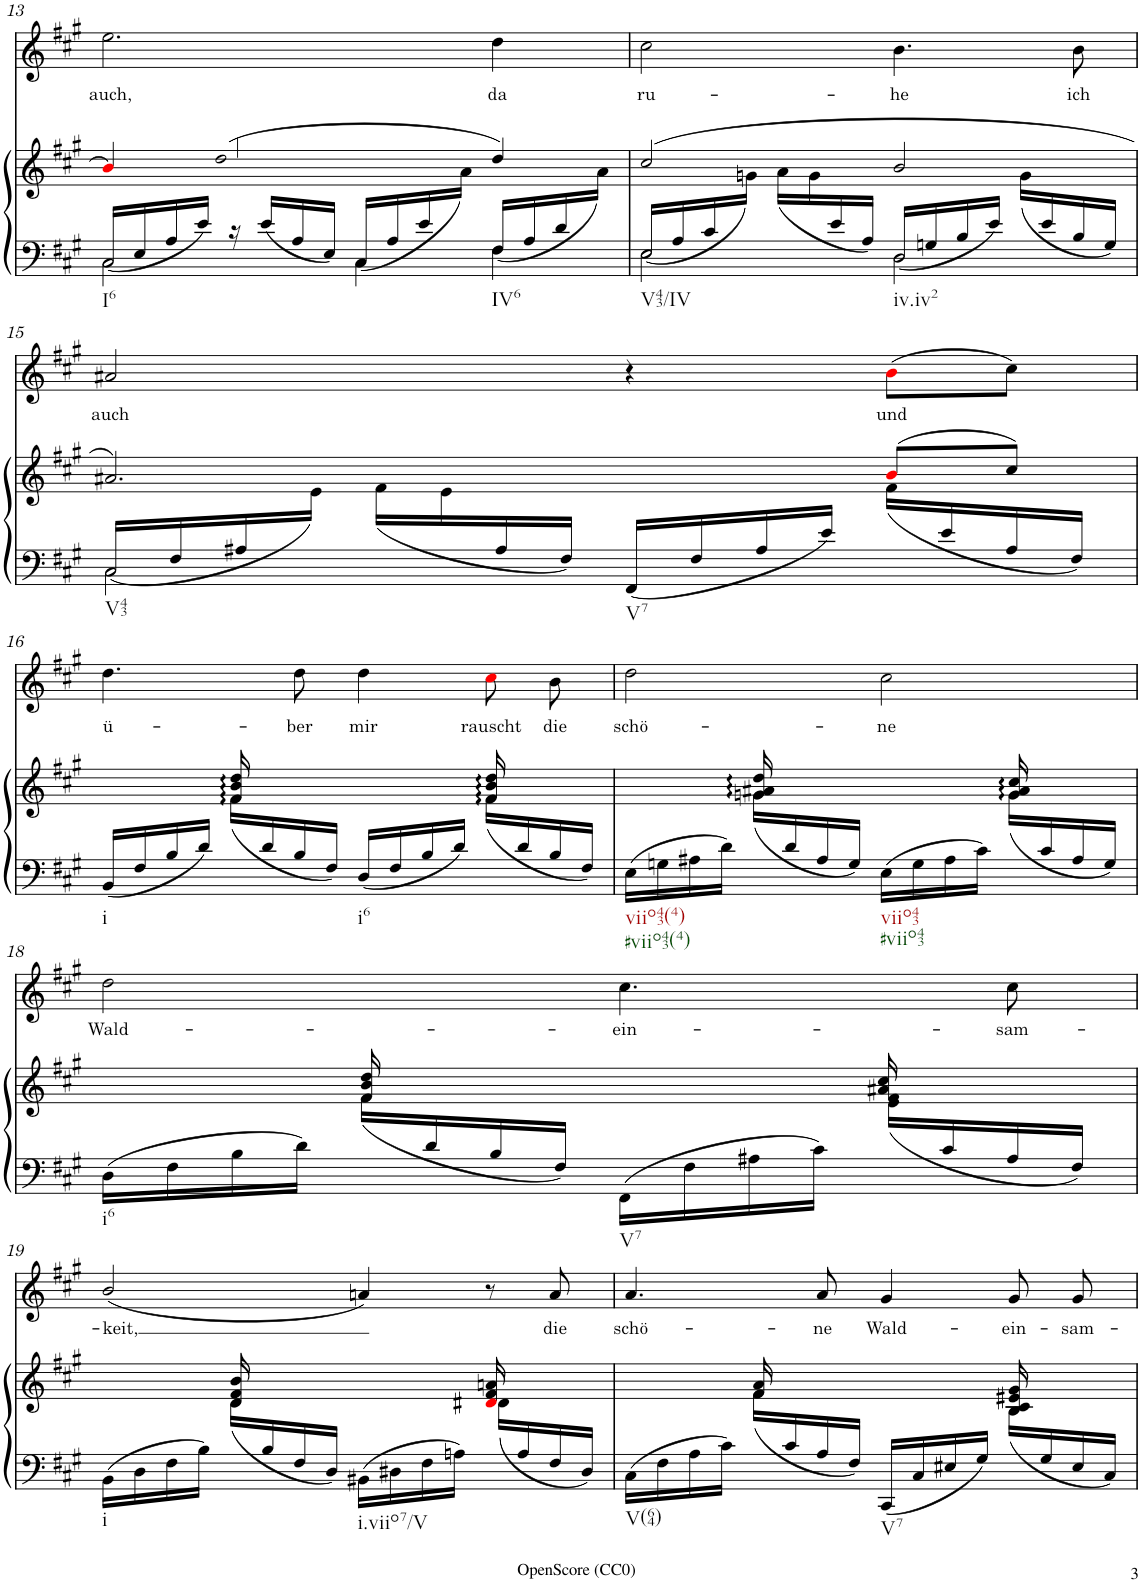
**kern	**kern	**kern	**text
*part2	*part2	*part1	*part1
*staff3	*staff2	*staff1	*staff1
*I"Piano	*	*I"Voice	*
*I'Pno	*	*	*
!!LO:PB:g=z
*clefF4	*clefG2	*clefG2	*
*k[f#c#g#]	*k[f#c#g#]	*k[f#c#g#]	*
*M4/4	*M4/4	*M4/4	*
*met(c)	*met(c)	*met(c)	*
=13	=13	=13	=13
*^	*	*	*
!LO:TX:b:t=I6	!	!	!	!
!LO:N:head=open	!LO:N:head=open	!	!	!LO:LY:b
*	*	*^	*	*
16C#/LL	2C#\	4bi/]	8.ryy	2.ee\	auch,
16E/	.	.	.	.	.
16A/	.	.	.	.	.
*	*	*v	*v	*	*
16e/JJ	.	.	.	.
16r	.	(>2ee/	.	.
16e/LL	.	.	.	.
16A/	.	.	.	.
16E/JJ	.	.	.	.
!	!LO:N:head=solid	!	!	!
(<16C#/LL	4C#\	.	.	.
16A/	.	.	.	.
16e/	.	.	.	.
*	*	*^	*	*
16ryy	.	.	16a\JJ)	.	.
!LO:TX:b:t=IV6	!	!	!	!	!
!	!	!	!	!	!LO:LY:b
(<16F#/LL	4F#\	4dd/)	8.ryy	4dd\	da
16A/	.	.	.	.	.
16d/	.	.	.	.	.
16ryy	.	.	16a\JJ)	.	.
=14	=14	=14	=14	=14	=14
!LO:TX:b:t=V43/IV	!	!	!	!	!
!LO:N:head=open	!LO:N:head=open	!	!	!	!LO:LY:b
(<16E/LL	2E\	(>2cc#/	8.ryy	2cc#\	ru-
16A/	.	.	.	.	.
16c#/	.	.	.	.	.
8.ryy	.	.	16gn\JJ)	.	.
.	.	.	(<16a\LL	.	.
.	.	.	16g\	.	.
16e/	.	.	4.ryy	.	.
16A/JJ)	.	.	.	.	.
!LO:TX:b:t=iv.iv2	!	!	!	!	!
!LO:N:head=open	!LO:N:head=open	!	!	!	!LO:LY:b
16D/LL	2D\	2b/	.	4.b\	-he
16Gn/	.	.	.	.	.
16B/	.	.	.	.	.
16e/JJ	.	.	.	.	.
16ryy	.	.	(<16g\LL	.	.
16e/	.	.	8.ryy	.	.
!	!	!	!	!	!LO:LY:b
16B/	.	.	.	8b\	ich
16G/JJ)	.	.	.	.	.
!!LO:LB:g=z
=15	=15	=15	=15	=15	=15
!LO:TX:b:t=V43	!	!	!	!	!
!LO:N:head=open	!LO:N:head=open	!	!	!	!LO:LY:b
(<16C#/LL	2C#\	2.a#X/)	8.ryy	2a#X/	auch
16F#/	.	.	.	.	.
16A#X/	.	.	.	.	.
8.ryy	.	.	16e\JJ)	.	.
.	.	.	(<16f#\LL	.	.
.	.	.	16e\	.	.
16A#/	.	.	4.ryy	.	.
16F#/JJ)	.	.	.	.	.
!LO:TX:b:t=V7	!	!	!	!	!
16FF#/LL	2ryy	.	.	4r	.
16F#/	.	.	.	.	.
16A#/	.	.	.	.	.
16e/JJ	.	.	.	.	.
!	!	!	!	!	!LO:LY:b
16ryy	.	(>8bi/L	(<16f#\LL	(8bi\L	und
16e/	.	.	8.ryy	.	.
16A#/	.	8cc#/J)	.	8cc#\J)	.
16F#/JJ)	.	.	.	.	.
*v	*v	*	*	*	*
!!LO:LB:g=z
=16	=16	=16	=16	=16
!LO:TX:b:t=i	!	!	!	!
!	!	!	!	!LO:LY:b
16BB/LL	4ryy	4ryy	4.dd\	ü-
16F#/	.	.	.	.
16B/	.	.	.	.
16d/JJ	.	.	.	.
16ryy	16f#/:: 16b/:: 16dd/::	(<16f#\LL	.	.
16d/	16ryy	4..ryy	.	.
!	!	!	!	!LO:LY:b
16B/	8ryy	.	8dd\	-ber
16F#/JJ)	.	.	.	.
!LO:TX:b:t=i6	!	!	!	!
!	!	!	!	!LO:LY:b
16D/LL	4ryy	.	4dd\	mir
16F#/	.	.	.	.
16B/	.	.	.	.
16d/JJ	.	.	.	.
!	!	!	!	!LO:LY:b
16ryy	16f#/:: 16b/:: 16dd/::	(<16f#\LL	8cc#i\	rauscht
16d/	16ryy	8.ryy	.	.
!	!	!	!	!LO:LY:b
16B/	8ryy	.	8b\	die
16F#/JJ)	.	.	.	.
=17	=17	=17	=17	=17
!LO:TX:b:t=viio43(4)	!	!	!	!
!LO:TX:b:t=#viio43(4)	!	!	!	!
!	!	!	!	!LO:LY:b
16E\LL	4ryy	4ryy	2dd\	schö-
16Gn\	.	.	.	.
16A#X\	.	.	.	.
16d\JJ	.	.	.	.
16ryy	16gn/:: 16a#X/:: 16dd/::	(<16g\LL	.	.
16d/	16ryy	4..ryy	.	.
16A#/	8ryy	.	.	.
16G/JJ)	.	.	.	.
!LO:TX:b:t=viio43	!	!	!	!
!LO:TX:b:t=#viio43	!	!	!	!
!	!	!	!	!LO:LY:b
16E\LL	4ryy	.	2cc#\	-ne
16G\	.	.	.	.
16A#\	.	.	.	.
16c#\JJ	.	.	.	.
16ryy	16g/:: 16a#/:: 16cc#/::	(<16g\LL	.	.
16c#/	16ryy	8.ryy	.	.
16A#/	8ryy	.	.	.
16G/JJ)	.	.	.	.
!!LO:LB:g=z
=18	=18	=18	=18	=18
!LO:TX:b:t=i6	!	!	!	!
!	!	!	!	!LO:LY:b
16D\LL	4ryy	4ryy	2dd\	Wald-
16F#\	.	.	.	.
16B\	.	.	.	.
16d\JJ	.	.	.	.
16ryy	16f#/ 16b/ 16dd/	(<16f#\LL	.	.
16d/	16ryy	4..ryy	.	.
16B/	8ryy	.	.	.
16F#/JJ)	.	.	.	.
!LO:TX:b:t=V7	!	!	!	!
!	!	!	!	!LO:LY:b
16FF#\LL	4ryy	.	4.cc#\	-ein-
16F#\	.	.	.	.
16A#X\	.	.	.	.
16c#\JJ	.	.	.	.
16ryy	16f#/ 16a#X/ 16cc#/	(<16e\LL	.	.
16c#/	16ryy	8.ryy	.	.
!	!	!	!	!LO:LY:b
16A#/	8ryy	.	8cc#\	-sam-
16F#/JJ)	.	.	.	.
!!LO:LB:g=z
=19	=19	=19	=19	=19
!LO:TX:b:t=i	!	!	!	!
!	!	!	!	!LO:LY:b
16BB\LL	4ryy	4ryy	(2b/	-keit,
16D\	.	.	.	.
16F#\	.	.	.	.
16B\JJ	.	.	.	.
16ryy	16d/ 16f#/ 16b/	(<16d\LL	.	.
16B/	16ryy	4..ryy	.	.
16F#/	8ryy	.	.	.
16D/JJ)	.	.	.	.
!LO:TX:b:t=i.viio7/V	!	!	!	!
16BB#X\LL	4ryy	.	4an/)	.
16D#X\	.	.	.	.
16F#\	.	.	.	.
16An\JJ	.	.	.	.
16ryy	16di/ 16f#/ 16an/	(<16d#X\LL	8r	.
16A/	16ryy	8.ryy	.	.
!	!	!	!	!LO:LY:b
16F#/	8ryy	.	8a/	die
16D#/JJ)	.	.	.	.
=20	=20	=20	=20	=20
*^	*	*	*	*
!LO:TX:b:t=V(64)	!	!	!	!	!
!	!	!	!	!	!LO:LY:b
16C#\LL	2ryy	4ryy	4ryy	4.a/	schö-
16F#\	.	.	.	.	.
16A\	.	.	.	.	.
16c#\JJ	.	.	.	.	.
16ryy	.	16f#/ 16a/	(<16f#\LL	.	.
16c#/	.	16ryy	4..ryy	.	.
!	!	!	!	!	!LO:LY:b
16A/	.	8ryy	.	8a/	-ne
16F#/JJ)	.	.	.	.	.
!LO:TX:b:t=V7	!	!	!	!	!
!	!	!	!	!	!LO:LY:b
16CC#/LL	2ryy	4ryy	.	4g#/	Wald-
16C#/	.	.	.	.	.
16E#X/	.	.	.	.	.
16G#/JJ	.	.	.	.	.
!	!	!	!	!	!LO:LY:b
16ryy	.	16B/ 16c#/ 16e#X/ 16g#/	(<16B\LL	8g#/	-ein-
16G#/	.	16ryy	8.ryy	.	.
!	!	!	!	!	!LO:LY:b
16E#/	.	8ryy	.	8g#/	-sam-
16C#/JJ)	.	.	.	.	.
*v	*v	*	*	*	*
*	*v	*v	*	*
=	=	=	=
*-	*-	*-	*-
